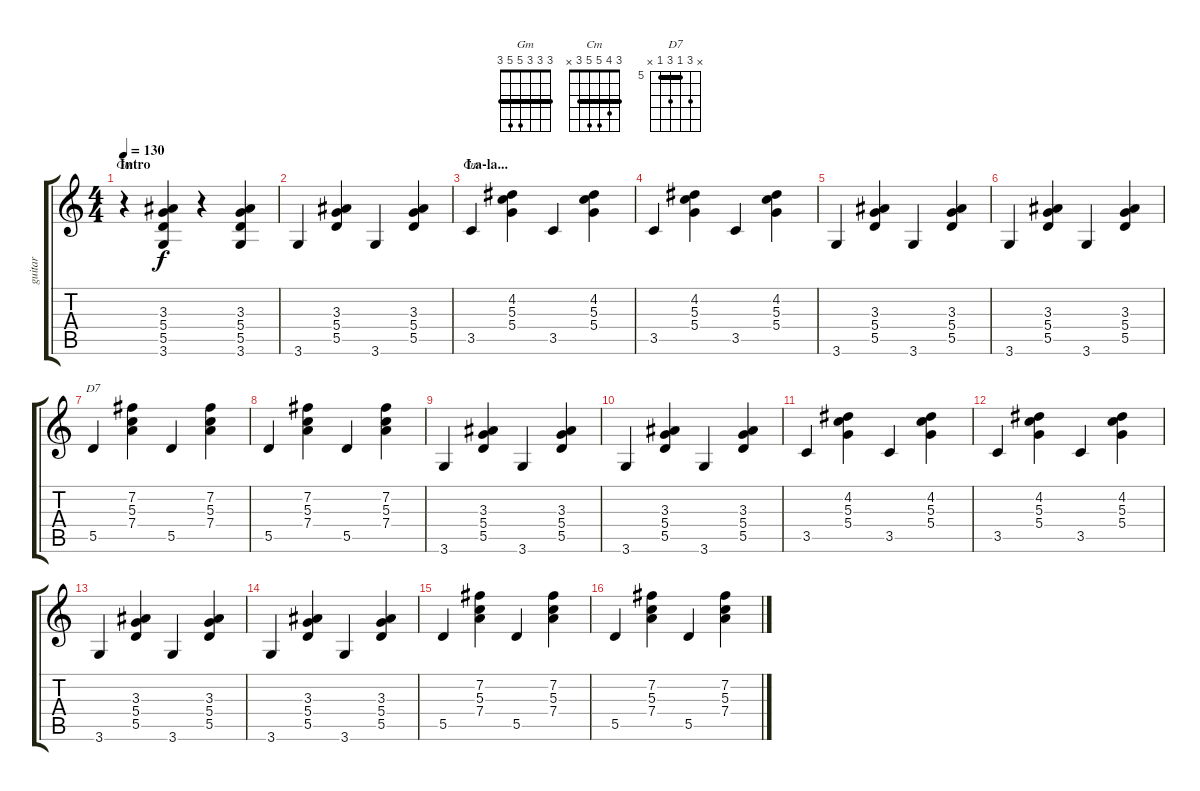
\track ("guitar" "guitar") {instrument acousticguitarnylon}
\staff {score tabs}
\tuning (E4 B3 G3 D3 A2 E2) {hide}
\chord ("Gm" 3 3 3 5 5 3) {barre 3}
\chord ("Cm" 3 4 5 5 3 x) {barre 3}
\chord ("D7" x 7 5 7 5 x) {firstfret 5 barre 5}
\ts (4 4)
\section ("" "Intro")
\tempo 130
\clef g2
\ks c
r.4{ch "Gm" dy f instrument acousticguitarnylon} (3.3 5.4 5.5 3.6).4 r.4 (3.3 5.4 5.5 3.6).4 |
3.6.4 (3.3 5.4 5.5).4 3.6.4 (3.3 5.4 5.5).4 |
\section ("" "La-la...")
3.5.4{ch "Cm"} (4.2 5.3 5.4).4 3.5.4 (4.2 5.3 5.4).4 |
3.5.4 (4.2 5.3 5.4).4 3.5.4 (4.2 5.3 5.4).4 |
3.6.4 (3.3 5.4 5.5).4 3.6.4 (3.3 5.4 5.5).4 |
3.6.4 (3.3 5.4 5.5).4 3.6.4 (3.3 5.4 5.5).4 |
5.5.4{ch "D7"} (7.2 5.3 7.4).4 5.5.4 (7.2 5.3 7.4).4 |
5.5.4 (7.2 5.3 7.4).4 5.5.4 (7.2 5.3 7.4).4 |
3.6.4 (3.3 5.4 5.5).4 3.6.4 (3.3 5.4 5.5).4 |
3.6.4 (3.3 5.4 5.5).4 3.6.4 (3.3 5.4 5.5).4 |
3.5.4 (4.2 5.3 5.4).4 3.5.4 (4.2 5.3 5.4).4 |
3.5.4 (4.2 5.3 5.4).4 3.5.4 (4.2 5.3 5.4).4 |
3.6.4 (3.3 5.4 5.5).4 3.6.4 (3.3 5.4 5.5).4 |
3.6.4 (3.3 5.4 5.5).4 3.6.4 (3.3 5.4 5.5).4 |
5.5.4 (7.2 5.3 7.4).4 5.5.4 (7.2 5.3 7.4).4 |
5.5.4 (7.2 5.3 7.4).4 5.5.4 (7.2 5.3 7.4).4
